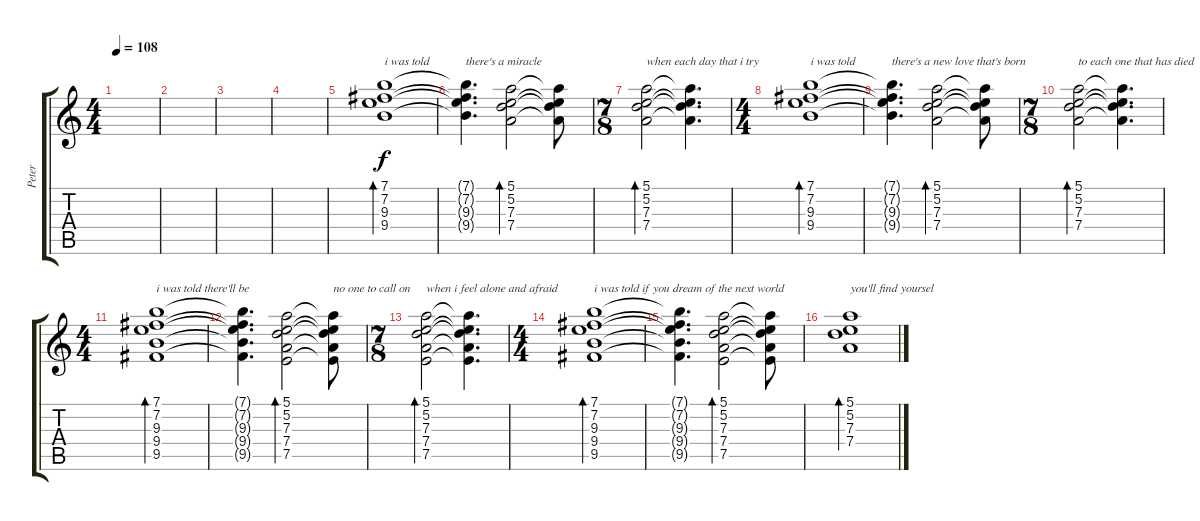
\track ("Peter" "Peter") {instrument acousticguitarnylon}
\staff {score tabs}
\tuning (E4 B3 G3 D3 A2 E2) {hide}
\ts (4 4)
\tempo 108
\clef g2
\ks c
|
|
|
|
(7.1 7.2 9.3 9.4).1{bd 60 txt "i was told"} |
(7.1{t} 7.2{t} 9.3{t} 9.4{t}).4{d txt "there's a miracle"} (5.1 5.2 7.3 7.4).2{bd 60} (5.1{t} 5.2{t} 7.3{t} 7.4{t}).8 |
\ts (7 8)
(5.1 5.2 7.3 7.4).2{bd 60 txt "when each day that i try"} (5.1{t} 5.2{t} 7.3{t} 7.4{t}).4{d} |
\ts (4 4)
(7.1 7.2 9.3 9.4).1{bd 60 txt "i was told "} |
(7.1{t} 7.2{t} 9.3{t} 9.4{t}).4{d txt "there's a new love that's born"} (5.1 5.2 7.3 7.4).2{bd 60} (5.1{t} 5.2{t} 7.3{t} 7.4{t}).8 |
\ts (7 8)
(5.1 5.2 7.3 7.4).2{bd 60 txt "to each one that has died"} (5.1{t} 5.2{t} 7.3{t} 7.4{t}).4{d} |
\ts (4 4)
(7.1 7.2 9.3 9.4 9.5).1{bd 60 txt "i was told there'll be"} |
(7.1{t} 7.2{t} 9.3{t} 9.4{t} 9.5{t}).4{d} (5.1 5.2 7.3 7.4 7.5).2{bd 60} (5.1{t} 5.2{t} 7.3{t} 7.4{t} 7.5{t}).8{txt "no one to call on"} |
\ts (7 8)
(5.1 5.2 7.3 7.4 7.5).2{bd 60 txt "when i feel alone and afraid"} (5.1{t} 5.2{t} 7.3{t} 7.4{t} 7.5{t}).4{d} |
\ts (4 4)
(7.1 7.2 9.3 9.4 9.5).1{bd 60 txt "i was told if you dream of the next world"} |
(7.1{t} 7.2{t} 9.3{t} 9.4{t} 9.5{t}).4{d} (5.1 5.2 7.3 7.4 7.5).2{bd 60} (5.1{t} 5.2{t} 7.3{t} 7.4{t} 7.5{t}).8 |
(5.1 5.2 7.3 7.4).1{bd 60 txt "you'll find yoursel "}
